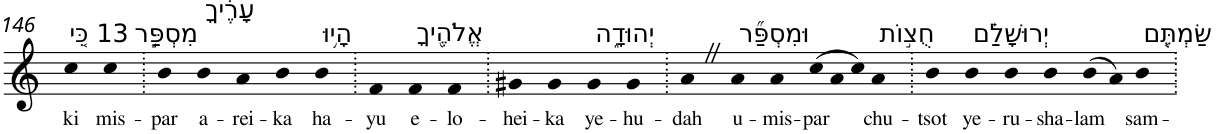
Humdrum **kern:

**kern	**text
*part1	*part1
*staff1	*staff1
*I"Piano	*
*I'Pno	*
!!LO:PB:g=z
*clefG2	*
*k[]	*
=146	=146
!LO:TX:a:t=13 כִּ֚י	!
!	!LO:LY:b
4cc	ki
!LO:TX:a:t=מִסְפַּ֣ר	!
!	!LO:LY:b
4cc	mis-
=147.	=147.
!	!LO:LY:b
4b	-par
!LO:TX:a:t=עָרֶ֔יךָ	!
!	!LO:LY:b
4b	a-
!	!LO:LY:b
4a	-rei-
!	!LO:LY:b
4b	-ka
!LO:TX:a:t=הָי֥וּ	!
!	!LO:LY:b
4b	ha-
=148.	=148.
!	!LO:LY:b
4f	-yu
!LO:TX:a:t=אֱלֹהֶ֖יךָ	!
!	!LO:LY:b
4f	e-
!	!LO:LY:b
4f	-lo-
=149.	=149.
!	!LO:LY:b
4g#X	-hei-
!	!LO:LY:b
4g#	-ka
!LO:TX:a:t=יְהוּדָ֑ה	!
!	!LO:LY:b
4g#	ye-
!	!LO:LY:b
4g#	-hu-
=150.	=150.
!	!LO:LY:b
4aZ	-dah
!LO:TX:a:t=וּמִסְפַּ֞ר	!
!	!LO:LY:b
4a	u-
!	!LO:LY:b
4a	-mis-
*Xtuplet	*
!	!LO:LY:b
(>12cc	-par
12a	.
12cc)	.
!LO:TX:a:t=חֻצ֣וֹת	!
!	!LO:LY:b
4a	chu-
=151.	=151.
!	!LO:LY:b
4b	-tsot
!LO:TX:a:t=יְרוּשָׁלִַ֗ם	!
!	!LO:LY:b
4b	ye-
!	!LO:LY:b
4b	-ru-
!	!LO:LY:b
4b	-sha-
!	!LO:LY:b
(>8b	-lam
8a)	.
!LO:TX:a:t=שַׂמְתֶּ֤ם	!
!	!LO:LY:b
4b	sam-
=.	=.
*-	*-
